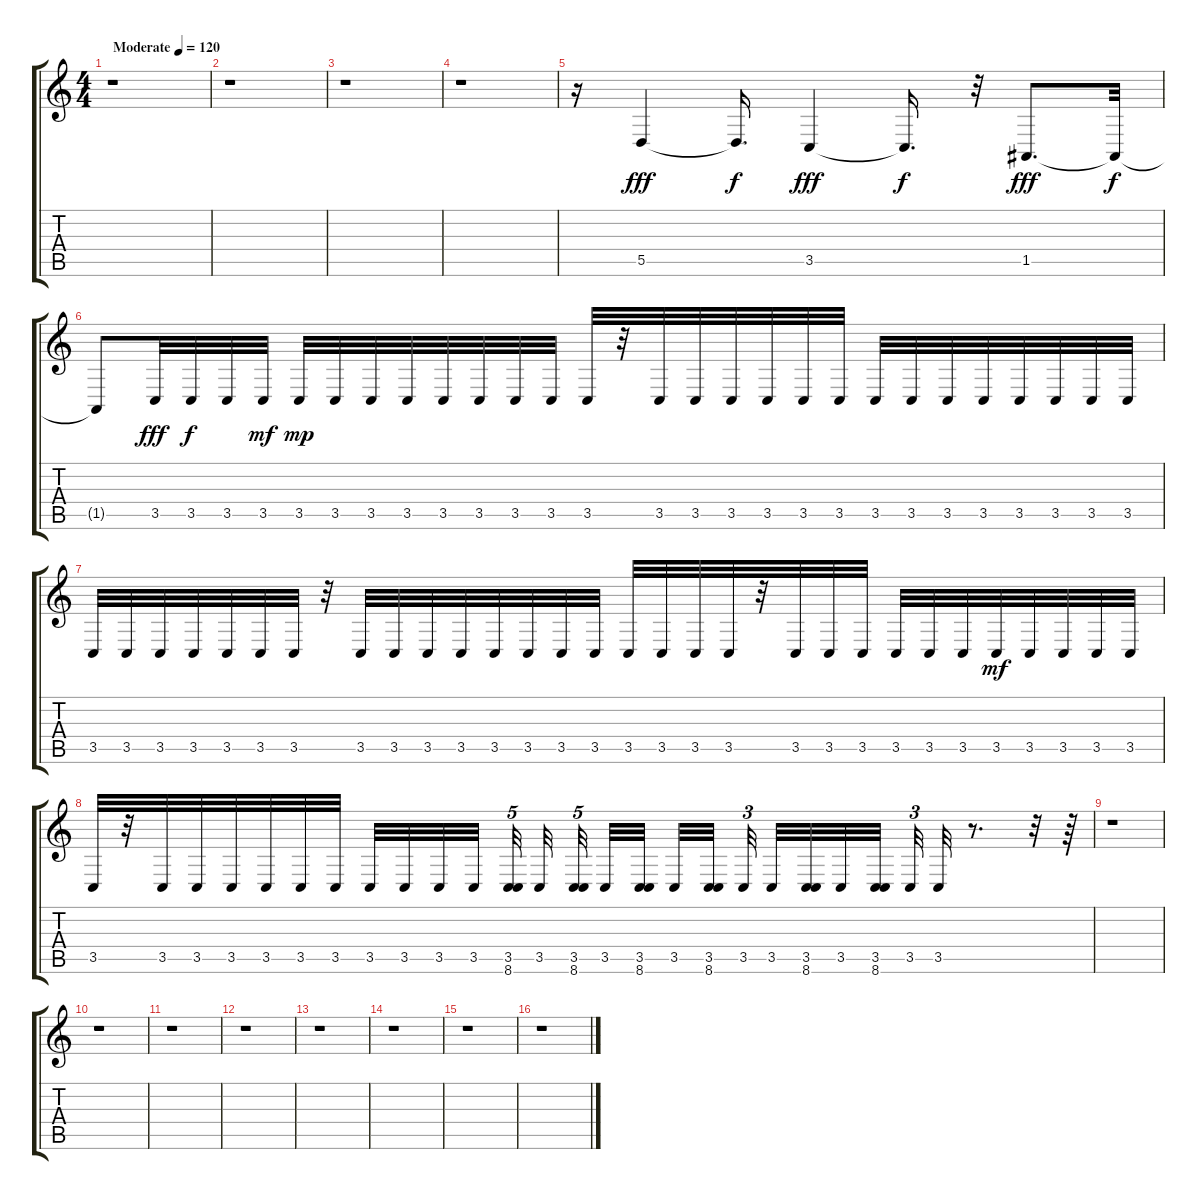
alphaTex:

\track "" {instrument helicopter}
\staff {score tabs}
\tuning (E4 B3 G3 D3 A2 E2) {hide}
\ts (4 4)
\tempo (120 "Moderate")
\clef g2
\ks c
r.1{dy fff instrument helicopter} |
r.1 |
r.1 |
r.1 |
r.16 5.5.4{volume 15} 5.5{t}.16{d dy f} 3.5.4{dy fff} 3.5{t}.16{d dy f} r.32 1.5.8{d dy fff} 1.5{t}.32{dy f} |
1.5{t}.8 3.5.32{dy fff} 3.5.32{dy f} 3.5.32 3.5.32{dy mf} 3.5.32{dy mp} 3.5.32 3.5.32 3.5.32 3.5.32 3.5.32 3.5.32 3.5.32 3.5.32 r.32 3.5.32 3.5.32 3.5.32 3.5.32 3.5.32 3.5.32 3.5.32 3.5.32 3.5.32 3.5.32 3.5.32 3.5.32 3.5.32 3.5.32 |
3.5.32 3.5.32 3.5.32 3.5.32 3.5.32 3.5.32 3.5.32 r.32 3.5.32 3.5.32 3.5.32 3.5.32 3.5.32 3.5.32 3.5.32 3.5.32 3.5.32 3.5.32 3.5.32 3.5.32 r.32 3.5.32 3.5.32 3.5.32 3.5.32 3.5.32 3.5.32 3.5.32{dy mf} 3.5.32 3.5.32 3.5.32 3.5.32 |
3.5.32 r.32 3.5.32 3.5.32 3.5.32 3.5.32 3.5.32 3.5.32 3.5.32 3.5.32 3.5.32 3.5.32 (3.5 8.6).32{tu (5 4)} 3.5.32 (3.5 8.6).32{tu (5 4)} 3.5.32 (3.5 8.6).32 3.5.32 (3.5 8.6).32 3.5.32{tu (3 2)} 3.5.32 (3.5 8.6).32 3.5.32 (3.5 8.6).32 3.5.32{tu (3 2)} 3.5.32 r.8{d} r.32 r.64 |
r.1 |
r.1 |
r.1 |
r.1 |
r.1 |
r.1 |
r.1 |
r.1
